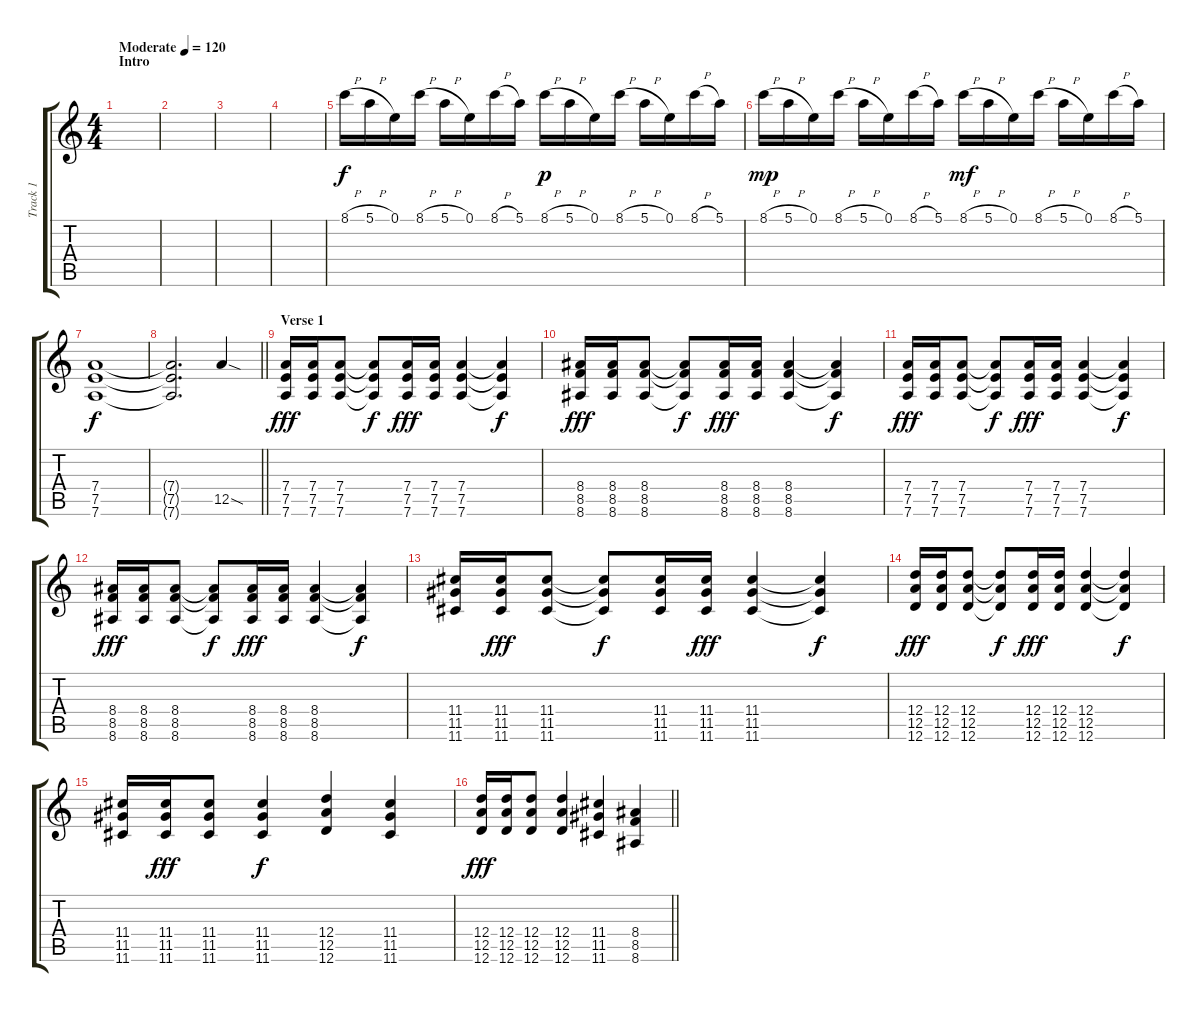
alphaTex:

\track ("Track 1" "Track 1") {instrument distortionguitar}
\staff {score tabs}
\tuning (E4 B3 G3 D3 A2 D2) {hide}
\ts (4 4)
\section ("" "Intro")
\tempo (120 "Moderate")
\clef g2
\ks c
|
|
|
|
8.1{h}.16 5.1{h}.16 0.1.16 8.1{h}.16 5.1{h}.16 0.1.16 8.1{h}.16 5.1.16 8.1{h}.16{dy p} 5.1{h}.16 0.1.16 8.1{h}.16 5.1{h}.16 0.1.16 8.1{h}.16 5.1.16 |
8.1{h}.16{dy mp} 5.1{h}.16 0.1.16 8.1{h}.16 5.1{h}.16 0.1.16 8.1{h}.16 5.1.16 8.1{h}.16{dy mf} 5.1{h}.16 0.1.16 8.1{h}.16 5.1{h}.16 0.1.16 8.1{h}.16 5.1.16 |
(7.4 7.5 7.6).1{dy f} |
\barLineRight lightlight
(7.4{t} 7.5{t} 7.6{t}).2{d} 12.5{sod}.4 |
\section ("" "Verse 1")
(7.4 7.5 7.6).16{dy fff} (7.4 7.5 7.6).16 (7.4 7.5 7.6).8 (7.4{t} 7.5{t} 7.6{t}).8{dy f} (7.4 7.5 7.6).16{dy fff} (7.4 7.5 7.6).16 (7.4 7.5 7.6).4 (7.4{t} 7.5{t} 7.6{t}).4{dy f} |
(8.4 8.5 8.6).16{dy fff} (8.4 8.5 8.6).16 (8.4 8.5 8.6).8 (8.4{t} 8.5{t} 8.6{t}).8{dy f} (8.4 8.5 8.6).16{dy fff} (8.4 8.5 8.6).16 (8.4 8.5 8.6).4 (8.4{t} 8.5{t} 8.6{t}).4{dy f} |
(7.4 7.5 7.6).16{dy fff} (7.4 7.5 7.6).16 (7.4 7.5 7.6).8 (7.4{t} 7.5{t} 7.6{t}).8{dy f} (7.4 7.5 7.6).16{dy fff} (7.4 7.5 7.6).16 (7.4 7.5 7.6).4 (7.4{t} 7.5{t} 7.6{t}).4{dy f} |
(8.4 8.5 8.6).16{dy fff} (8.4 8.5 8.6).16 (8.4 8.5 8.6).8 (8.4{t} 8.5{t} 8.6{t}).8{dy f} (8.4 8.5 8.6).16{dy fff} (8.4 8.5 8.6).16 (8.4 8.5 8.6).4 (8.4{t} 8.5{t} 8.6{t}).4{dy f} |
(11.4 11.5 11.6).16 (11.4 11.5 11.6).16{dy fff} (11.4 11.5 11.6).8 (11.4{t} 11.5{t} 11.6{t}).8{dy f} (11.4 11.5 11.6).16 (11.4 11.5 11.6).16{dy fff} (11.4 11.5 11.6).4 (11.4{t} 11.5{t} 11.6{t}).4{dy f} |
(12.4 12.5 12.6).16{dy fff} (12.4 12.5 12.6).16 (12.4 12.5 12.6).8 (12.4{t} 12.5{t} 12.6{t}).8{dy f} (12.4 12.5 12.6).16{dy fff} (12.4 12.5 12.6).16 (12.4 12.5 12.6).4 (12.4{t} 12.5{t} 12.6{t}).4{dy f} |
(11.4 11.5 11.6).16 (11.4 11.5 11.6).16{dy fff} (11.4 11.5 11.6).8 (11.4 11.5 11.6).4{dy f} (12.4 12.5 12.6).4 (11.4 11.5 11.6).4 |
\barLineRight lightlight
(12.4 12.5 12.6).16{dy fff} (12.4 12.5 12.6).16 (12.4 12.5 12.6).8 (12.4 12.5 12.6).4 (11.4 11.5 11.6).4 (8.4 8.5 8.6).4
